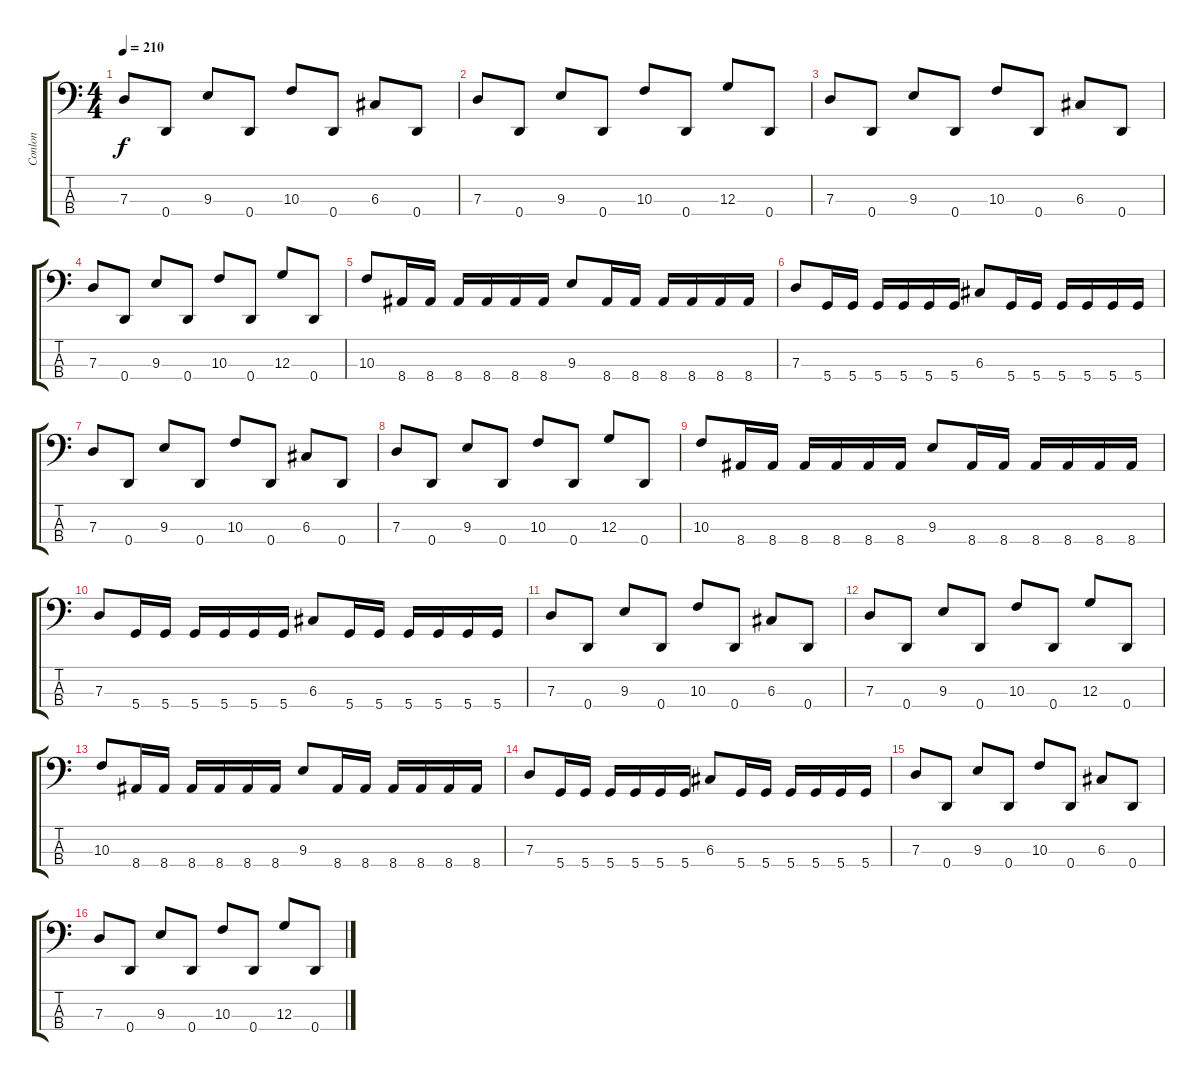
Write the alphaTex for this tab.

\track ("Conlon" "Conlon") {instrument electricbassfinger}
\staff {score tabs}
\tuning (F2 C2 G1 D1) {hide}
\ts (4 4)
\tempo 210
\clef f4
\ks c
7.3.8{dy f} 0.4.8 9.3.8 0.4.8 10.3.8 0.4.8 6.3.8 0.4.8 |
7.3.8 0.4.8 9.3.8 0.4.8 10.3.8 0.4.8 12.3.8 0.4.8 |
7.3.8 0.4.8 9.3.8 0.4.8 10.3.8 0.4.8 6.3.8 0.4.8 |
7.3.8 0.4.8 9.3.8 0.4.8 10.3.8 0.4.8 12.3.8 0.4.8 |
10.3.8 8.4.16 8.4.16 8.4.16 8.4.16 8.4.16 8.4.16 9.3.8 8.4.16 8.4.16 8.4.16 8.4.16 8.4.16 8.4.16 |
7.3.8 5.4.16 5.4.16 5.4.16 5.4.16 5.4.16 5.4.16 6.3.8 5.4.16 5.4.16 5.4.16 5.4.16 5.4.16 5.4.16 |
7.3.8 0.4.8 9.3.8 0.4.8 10.3.8 0.4.8 6.3.8 0.4.8 |
7.3.8 0.4.8 9.3.8 0.4.8 10.3.8 0.4.8 12.3.8 0.4.8 |
10.3.8 8.4.16 8.4.16 8.4.16 8.4.16 8.4.16 8.4.16 9.3.8 8.4.16 8.4.16 8.4.16 8.4.16 8.4.16 8.4.16 |
7.3.8 5.4.16 5.4.16 5.4.16 5.4.16 5.4.16 5.4.16 6.3.8 5.4.16 5.4.16 5.4.16 5.4.16 5.4.16 5.4.16 |
7.3.8 0.4.8 9.3.8 0.4.8 10.3.8 0.4.8 6.3.8 0.4.8 |
7.3.8 0.4.8 9.3.8 0.4.8 10.3.8 0.4.8 12.3.8 0.4.8 |
10.3.8 8.4.16 8.4.16 8.4.16 8.4.16 8.4.16 8.4.16 9.3.8 8.4.16 8.4.16 8.4.16 8.4.16 8.4.16 8.4.16 |
7.3.8 5.4.16 5.4.16 5.4.16 5.4.16 5.4.16 5.4.16 6.3.8 5.4.16 5.4.16 5.4.16 5.4.16 5.4.16 5.4.16 |
7.3.8 0.4.8 9.3.8 0.4.8 10.3.8 0.4.8 6.3.8 0.4.8 |
7.3.8 0.4.8 9.3.8 0.4.8 10.3.8 0.4.8 12.3.8 0.4.8
